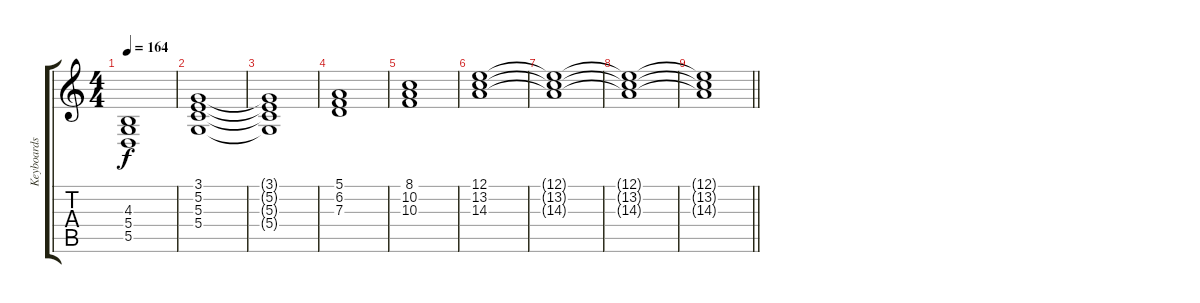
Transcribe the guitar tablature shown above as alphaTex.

\track ("Keyboards (flangered piano)" "Keyboards ") {instrument honkytonkpiano}
\staff {score tabs}
\tuning (E4 B3 G3 D3 A2 E2) {hide}
\ts (4 4)
\tempo 164
\clef g2
\ks c
(4.3{t} 5.4{t} 5.5{t}).1{dy f} |
(3.1 5.2 5.3 5.4).1 |
(3.1{t} 5.2{t} 5.3{t} 5.4{t}).1 |
(5.1 6.2 7.3).1 |
(8.1 10.2 10.3).1 |
(12.1 13.2 14.3).1 |
(12.1{t} 13.2{t} 14.3{t}).1 |
(12.1{t} 13.2{t} 14.3{t}).1 |
\barLineRight lightlight
(12.1{t} 13.2{t} 14.3{t}).1
